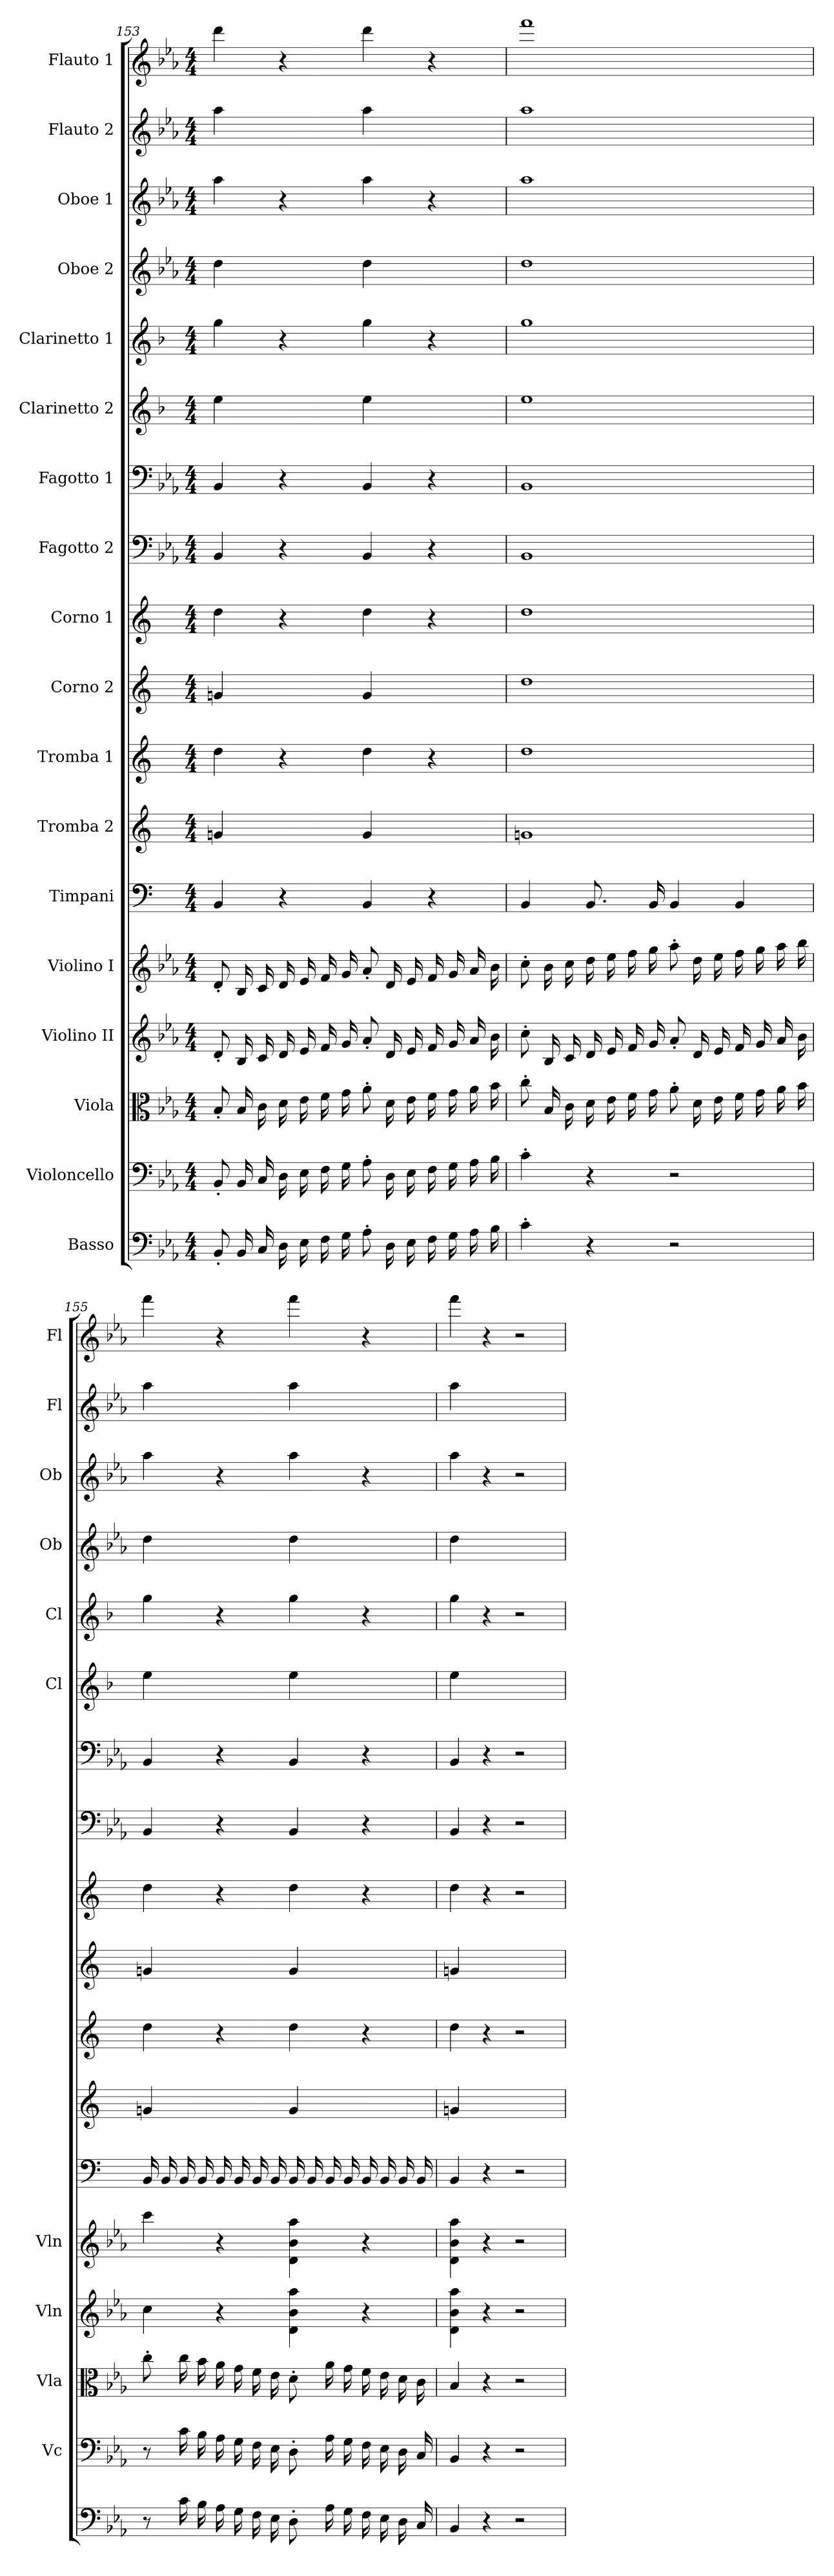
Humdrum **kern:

**kern	**kern	**kern	**kern	**kern	**kern	**kern	**kern	**kern	**kern	**kern	**kern	**kern	**kern	**kern	**kern	**kern	**kern
*part18	*part17	*part16	*part15	*part14	*part13	*part12	*part11	*part10	*part9	*part8	*part7	*part6	*part5	*part4	*part3	*part2	*part1
*staff18	*staff17	*staff16	*staff15	*staff14	*staff13	*staff12	*staff11	*staff10	*staff9	*staff8	*staff7	*staff6	*staff5	*staff4	*staff3	*staff2	*staff1
*I"Basso	*I"Violoncello	*I"Viola	*I"Violino II	*I"Violino I	*I"Timpani	*I"Tromba 2	*I"Tromba 1	*I"Corno 2	*I"Corno 1	*I"Fagotto 2	*I"Fagotto 1	*I"Clarinetto 2	*I"Clarinetto 1	*I"Oboe 2	*I"Oboe 1	*I"Flauto 2	*I"Flauto 1
*	*I'Vc	*I'Vla	*I'Vln	*I'Vln	*	*	*	*	*	*	*	*I'Cl	*I'Cl	*I'Ob	*I'Ob	*I'Fl	*I'Fl
*clefF4	*clefF4	*clefC3	*clefG2	*clefG2	*clefF4	*clefG2	*clefG2	*clefG2	*clefG2	*clefF4	*clefF4	*clefG2	*clefG2	*clefG2	*clefG2	*clefG2	*clefG2
*ITrd7c12	*	*	*	*	*	*ITrd-2c-3	*ITrd-2c-3	*ITrd5c9	*ITrd5c9	*	*	*ITrd1c2	*ITrd1c2	*	*	*	*
*k[b-e-a-]	*k[b-e-a-]	*k[b-e-a-]	*k[b-e-a-]	*k[b-e-a-]	*	*	*	*	*	*k[b-e-a-]	*k[b-e-a-]	*k[b-e-a-]	*k[b-e-a-]	*k[b-e-a-]	*k[b-e-a-]	*k[b-e-a-]	*k[b-e-a-]
*M4/4	*M4/4	*M4/4	*M4/4	*M4/4	*M4/4	*M4/4	*M4/4	*M4/4	*M4/4	*M4/4	*M4/4	*M4/4	*M4/4	*M4/4	*M4/4	*M4/4	*M4/4
=153	=153	=153	=153	=153	=153	=153	=153	=153	=153	=153	=153	=153	=153	=153	=153	=153	=153
8BBB-'	8BB-'	8B-'	8d'	8d'	4BB	4b-X	4ff	4B-X	4f	4BB-	4BB-	4dd	4ff	4dd	4aa-	4aa-	4ddd
16BBB-	16BB-	16B-	16B-	16B-	.	.	.	.	.	.	.	.	.	.	.	.	.
16CC	16C	16c	16c	16c	.	.	.	.	.	.	.	.	.	.	.	.	.
16DD	16D	16d	16d	16d	4r	4ryy	4r	4ryy	4r	4r	4r	4ryy	4r	4ryy	4r	4ryy	4r
16EE-	16E-	16e-	16e-	16e-	.	.	.	.	.	.	.	.	.	.	.	.	.
16FF	16F	16f	16f	16f	.	.	.	.	.	.	.	.	.	.	.	.	.
16GG	16G	16g	16g	16g	.	.	.	.	.	.	.	.	.	.	.	.	.
8AA-'	8A-'	8a-'	8a-'	8a-'	4BB	4b-	4ff	4B-	4f	4BB-	4BB-	4dd	4ff	4dd	4aa-	4aa-	4ddd
16DD	16D	16d	16d	16d	.	.	.	.	.	.	.	.	.	.	.	.	.
16EE-	16E-	16e-	16e-	16e-	.	.	.	.	.	.	.	.	.	.	.	.	.
16FF	16F	16f	16f	16f	4r	4ryy	4r	4ryy	4r	4r	4r	4ryy	4r	4ryy	4r	4ryy	4r
16GG	16G	16g	16g	16g	.	.	.	.	.	.	.	.	.	.	.	.	.
16AA-	16A-	16a-	16a-	16a-	.	.	.	.	.	.	.	.	.	.	.	.	.
16BB-	16B-	16b-	16b-	16b-	.	.	.	.	.	.	.	.	.	.	.	.	.
=154	=154	=154	=154	=154	=154	=154	=154	=154	=154	=154	=154	=154	=154	=154	=154	=154	=154
4C'	4c'	8cc'	8cc'	8cc'	4BB	1b-X	1ff	1f	1f	1BB-	1BB-	1dd	1ff	1dd	1aa-	1aa-	1fff
.	.	16B-	16B-	16b-	.	.	.	.	.	.	.	.	.	.	.	.	.
.	.	16c	16c	16cc	.	.	.	.	.	.	.	.	.	.	.	.	.
4r	4r	16d	16d	16dd	8.BB	.	.	.	.	.	.	.	.	.	.	.	.
.	.	16e-	16e-	16ee-	.	.	.	.	.	.	.	.	.	.	.	.	.
.	.	16f	16f	16ff	.	.	.	.	.	.	.	.	.	.	.	.	.
.	.	16g	16g	16gg	16BB	.	.	.	.	.	.	.	.	.	.	.	.
2r	2r	8a-'	8a-'	8aa-'	4BB	.	.	.	.	.	.	.	.	.	.	.	.
.	.	16d	16d	16dd	.	.	.	.	.	.	.	.	.	.	.	.	.
.	.	16e-	16e-	16ee-	.	.	.	.	.	.	.	.	.	.	.	.	.
.	.	16f	16f	16ff	4BB	.	.	.	.	.	.	.	.	.	.	.	.
.	.	16g	16g	16gg	.	.	.	.	.	.	.	.	.	.	.	.	.
.	.	16a-	16a-	16aa-	.	.	.	.	.	.	.	.	.	.	.	.	.
.	.	16b-	16b-	16bb-	.	.	.	.	.	.	.	.	.	.	.	.	.
=155	=155	=155	=155	=155	=155	=155	=155	=155	=155	=155	=155	=155	=155	=155	=155	=155	=155
8r	8r	8cc'	4cc	4ccc	16BB	4b-X	4ff	4B-X	4f	4BB-	4BB-	4dd	4ff	4dd	4aa-	4aa-	4fff
.	.	.	.	.	16BB	.	.	.	.	.	.	.	.	.	.	.	.
16C	16c	16cc	.	.	16BB	.	.	.	.	.	.	.	.	.	.	.	.
16BB-	16B-	16b-	.	.	16BB	.	.	.	.	.	.	.	.	.	.	.	.
16AA-	16A-	16a-	4r	4r	16BB	4ryy	4r	4ryy	4r	4r	4r	4ryy	4r	4ryy	4r	4ryy	4r
16GG	16G	16g	.	.	16BB	.	.	.	.	.	.	.	.	.	.	.	.
16FF	16F	16f	.	.	16BB	.	.	.	.	.	.	.	.	.	.	.	.
16EE-	16E-	16e-	.	.	16BB	.	.	.	.	.	.	.	.	.	.	.	.
8DD'	8D'	8d'	4d 4b- 4aa-	4d 4b- 4aa-	16BB	4b-	4ff	4B-	4f	4BB-	4BB-	4dd	4ff	4dd	4aa-	4aa-	4fff
.	.	.	.	.	16BB	.	.	.	.	.	.	.	.	.	.	.	.
16AA-	16A-	16a-	.	.	16BB	.	.	.	.	.	.	.	.	.	.	.	.
16GG	16G	16g	.	.	16BB	.	.	.	.	.	.	.	.	.	.	.	.
16FF	16F	16f	4r	4r	16BB	4ryy	4r	4ryy	4r	4r	4r	4ryy	4r	4ryy	4r	4ryy	4r
16EE-	16E-	16e-	.	.	16BB	.	.	.	.	.	.	.	.	.	.	.	.
16DD	16D	16d	.	.	16BB	.	.	.	.	.	.	.	.	.	.	.	.
16CC	16C	16c	.	.	16BB	.	.	.	.	.	.	.	.	.	.	.	.
=156	=156	=156	=156	=156	=156	=156	=156	=156	=156	=156	=156	=156	=156	=156	=156	=156	=156
4BBB-	4BB-	4B-	4d 4b- 4aa-	4d 4b- 4aa-	4BB	4b-X	4ff	4B-X	4f	4BB-	4BB-	4dd	4ff	4dd	4aa-	4aa-	4fff
4r	4r	4r	4r	4r	4r	4ryy	4r	4ryy	4r	4r	4r	4ryy	4r	4ryy	4r	4ryy	4r
2r	2r	2r	2r	2r	2r	2ryy	2r	2ryy	2r	2r	2r	2ryy	2r	2ryy	2r	2ryy	2r
=	=	=	=	=	=	=	=	=	=	=	=	=	=	=	=	=	=
*-	*-	*-	*-	*-	*-	*-	*-	*-	*-	*-	*-	*-	*-	*-	*-	*-	*-
